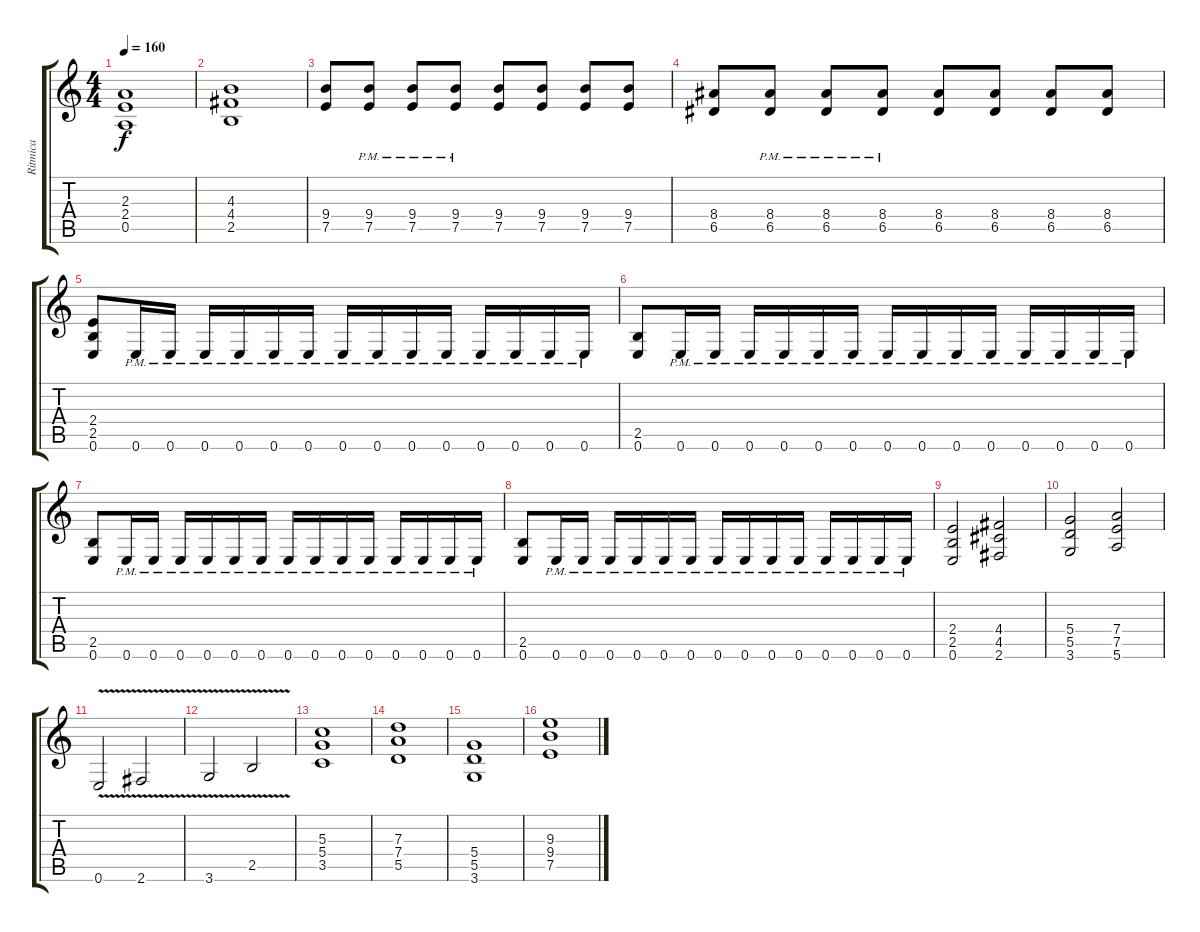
\track ("Ritmica" "Ritmica") {instrument overdrivenguitar}
\staff {score tabs}
\tuning (E4 B3 G3 D3 A2 E2) {hide}
\ts (4 4)
\tempo 160
\clef g2
\ks c
(2.3 2.4 0.5).1{dy f} |
(4.3 4.4 2.5).1 |
(9.4 7.5).8 (9.4{pm} 7.5{pm}).8 (9.4{pm} 7.5{pm}).8 (9.4{pm} 7.5{pm}).8 (9.4 7.5).8 (9.4 7.5).8 (9.4 7.5).8 (9.4 7.5).8 |
(8.4 6.5).8 (8.4{pm} 6.5{pm}).8 (8.4{pm} 6.5{pm}).8 (8.4{pm} 6.5{pm}).8 (8.4 6.5).8 (8.4 6.5).8 (8.4 6.5).8 (8.4 6.5).8 |
(2.4 2.5 0.6).8 0.6{pm}.16 0.6{pm}.16 0.6{pm}.16 0.6{pm}.16 0.6{pm}.16 0.6{pm}.16 0.6{pm}.16 0.6{pm}.16 0.6{pm}.16 0.6{pm}.16 0.6{pm}.16 0.6{pm}.16 0.6{pm}.16 0.6{pm}.16 |
(2.5 0.6).8 0.6{pm}.16 0.6{pm}.16 0.6{pm}.16 0.6{pm}.16 0.6{pm}.16 0.6{pm}.16 0.6{pm}.16 0.6{pm}.16 0.6{pm}.16 0.6{pm}.16 0.6{pm}.16 0.6{pm}.16 0.6{pm}.16 0.6{pm}.16 |
(2.5 0.6).8 0.6{pm}.16 0.6{pm}.16 0.6{pm}.16 0.6{pm}.16 0.6{pm}.16 0.6{pm}.16 0.6{pm}.16 0.6{pm}.16 0.6{pm}.16 0.6{pm}.16 0.6{pm}.16 0.6{pm}.16 0.6{pm}.16 0.6{pm}.16 |
(2.5 0.6).8 0.6{pm}.16 0.6{pm}.16 0.6{pm}.16 0.6{pm}.16 0.6{pm}.16 0.6{pm}.16 0.6{pm}.16 0.6{pm}.16 0.6{pm}.16 0.6{pm}.16 0.6{pm}.16 0.6{pm}.16 0.6{pm}.16 0.6{pm}.16 |
(2.4 2.5 0.6).2 (4.4 4.5 2.6).2 |
(5.4 5.5 3.6).2 (7.4 7.5 5.6).2 |
0.6{v}.2 2.6{v}.2 |
3.6{v}.2 2.5{v}.2 |
(5.3 5.4 3.5).1 |
(7.3 7.4 5.5).1 |
(5.4 5.5 3.6).1 |
(9.3 9.4 7.5).1
